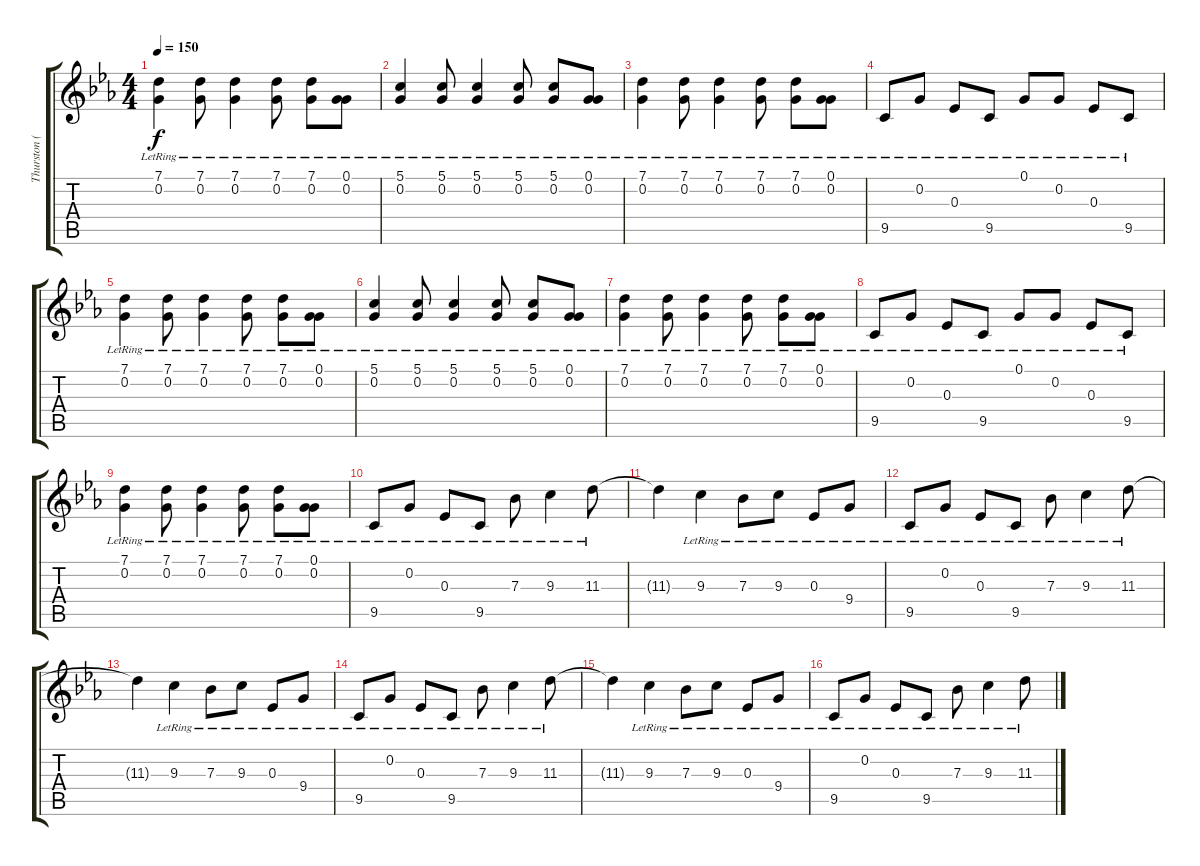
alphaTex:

\track ("Thurston (clean)" "Thurston (") {instrument electricguitarjazz}
\staff {score tabs}
\tuning (G3 G3 Eb3 Bb2 Eb2 D2) {hide}
\ts (4 4)
\tempo 150
\clef g2
\ks eb
(7.1{lr} 0.2{lr}).4{dy f} (7.1{lr} 0.2{lr}).8 (7.1{lr} 0.2{lr}).4 (7.1{lr} 0.2{lr}).8 (7.1{lr} 0.2{lr}).8 (0.1{lr} 0.2{lr}).8 |
(5.1{lr} 0.2{lr}).4 (5.1{lr} 0.2{lr}).8 (5.1{lr} 0.2{lr}).4 (5.1{lr} 0.2{lr}).8 (5.1{lr} 0.2{lr}).8 (0.1{lr} 0.2{lr}).8 |
(7.1{lr} 0.2{lr}).4 (7.1{lr} 0.2{lr}).8 (7.1{lr} 0.2{lr}).4 (7.1{lr} 0.2{lr}).8 (7.1{lr} 0.2{lr}).8 (0.1{lr} 0.2{lr}).8 |
9.5{lr}.8 0.2{lr}.8 0.3{lr}.8 9.5{lr}.8 0.1{lr}.8 0.2{lr}.8 0.3{lr}.8 9.5{lr}.8 |
(7.1{lr} 0.2{lr}).4 (7.1{lr} 0.2{lr}).8 (7.1{lr} 0.2{lr}).4 (7.1{lr} 0.2{lr}).8 (7.1{lr} 0.2{lr}).8 (0.1{lr} 0.2{lr}).8 |
(5.1{lr} 0.2{lr}).4 (5.1{lr} 0.2{lr}).8 (5.1{lr} 0.2{lr}).4 (5.1{lr} 0.2{lr}).8 (5.1{lr} 0.2{lr}).8 (0.1{lr} 0.2{lr}).8 |
(7.1{lr} 0.2{lr}).4 (7.1{lr} 0.2{lr}).8 (7.1{lr} 0.2{lr}).4 (7.1{lr} 0.2{lr}).8 (7.1{lr} 0.2{lr}).8 (0.1{lr} 0.2{lr}).8 |
9.5{lr}.8 0.2{lr}.8 0.3{lr}.8 9.5{lr}.8 0.1{lr}.8 0.2{lr}.8 0.3{lr}.8 9.5{lr}.8 |
(7.1{lr} 0.2{lr}).4 (7.1{lr} 0.2{lr}).8 (7.1{lr} 0.2{lr}).4 (7.1{lr} 0.2{lr}).8 (7.1{lr} 0.2{lr}).8 (0.1{lr} 0.2{lr}).8 |
9.5{lr}.8 0.2{lr}.8 0.3{lr}.8 9.5{lr}.8 7.3{lr}.8 9.3{lr}.4 11.3{lr}.8 |
11.3{t}.4 9.3{lr}.4 7.3{lr}.8 9.3{lr}.8 0.3{lr}.8 9.4{lr}.8 |
9.5{lr}.8 0.2{lr}.8 0.3{lr}.8 9.5{lr}.8 7.3{lr}.8 9.3{lr}.4 11.3{lr}.8 |
11.3{t}.4 9.3{lr}.4 7.3{lr}.8 9.3{lr}.8 0.3{lr}.8 9.4{lr}.8 |
9.5{lr}.8 0.2{lr}.8 0.3{lr}.8 9.5{lr}.8 7.3{lr}.8 9.3{lr}.4 11.3{lr}.8 |
11.3{t}.4 9.3{lr}.4 7.3{lr}.8 9.3{lr}.8 0.3{lr}.8 9.4{lr}.8 |
9.5{lr}.8 0.2{lr}.8 0.3{lr}.8 9.5{lr}.8 7.3{lr}.8 9.3{lr}.4 11.3{lr}.8
